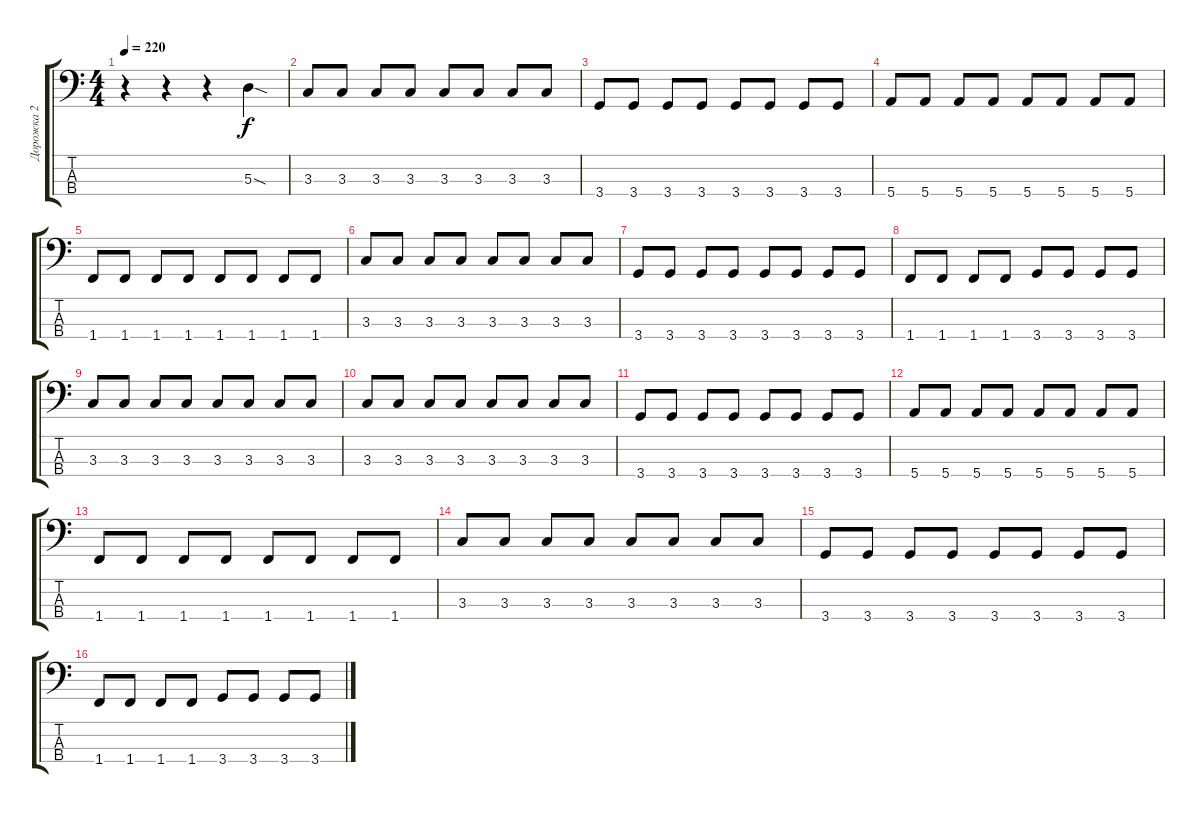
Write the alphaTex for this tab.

\track ("Дорожка 2" "Дорожка 2") {instrument electricbasspick}
\staff {score tabs}
\tuning (G2 D2 A1 E1) {hide}
\ts (4 4)
\tempo 220
\clef f4
\ks c
r.4{dy f instrument electricbasspick} r.4 r.4 5.3{sod}.4 |
3.3.8 3.3.8 3.3.8 3.3.8 3.3.8 3.3.8 3.3.8 3.3.8 |
3.4.8 3.4.8 3.4.8 3.4.8 3.4.8 3.4.8 3.4.8 3.4.8 |
5.4.8 5.4.8 5.4.8 5.4.8 5.4.8 5.4.8 5.4.8 5.4.8 |
1.4.8 1.4.8 1.4.8 1.4.8 1.4.8 1.4.8 1.4.8 1.4.8 |
3.3.8 3.3.8 3.3.8 3.3.8 3.3.8 3.3.8 3.3.8 3.3.8 |
3.4.8 3.4.8 3.4.8 3.4.8 3.4.8 3.4.8 3.4.8 3.4.8 |
1.4.8 1.4.8 1.4.8 1.4.8 3.4.8 3.4.8 3.4.8 3.4.8 |
3.3.8 3.3.8 3.3.8 3.3.8 3.3.8 3.3.8 3.3.8 3.3.8 |
3.3.8 3.3.8 3.3.8 3.3.8 3.3.8 3.3.8 3.3.8 3.3.8 |
3.4.8 3.4.8 3.4.8 3.4.8 3.4.8 3.4.8 3.4.8 3.4.8 |
5.4.8 5.4.8 5.4.8 5.4.8 5.4.8 5.4.8 5.4.8 5.4.8 |
1.4.8 1.4.8 1.4.8 1.4.8 1.4.8 1.4.8 1.4.8 1.4.8 |
3.3.8 3.3.8 3.3.8 3.3.8 3.3.8 3.3.8 3.3.8 3.3.8 |
3.4.8 3.4.8 3.4.8 3.4.8 3.4.8 3.4.8 3.4.8 3.4.8 |
1.4.8 1.4.8 1.4.8 1.4.8 3.4.8 3.4.8 3.4.8 3.4.8
